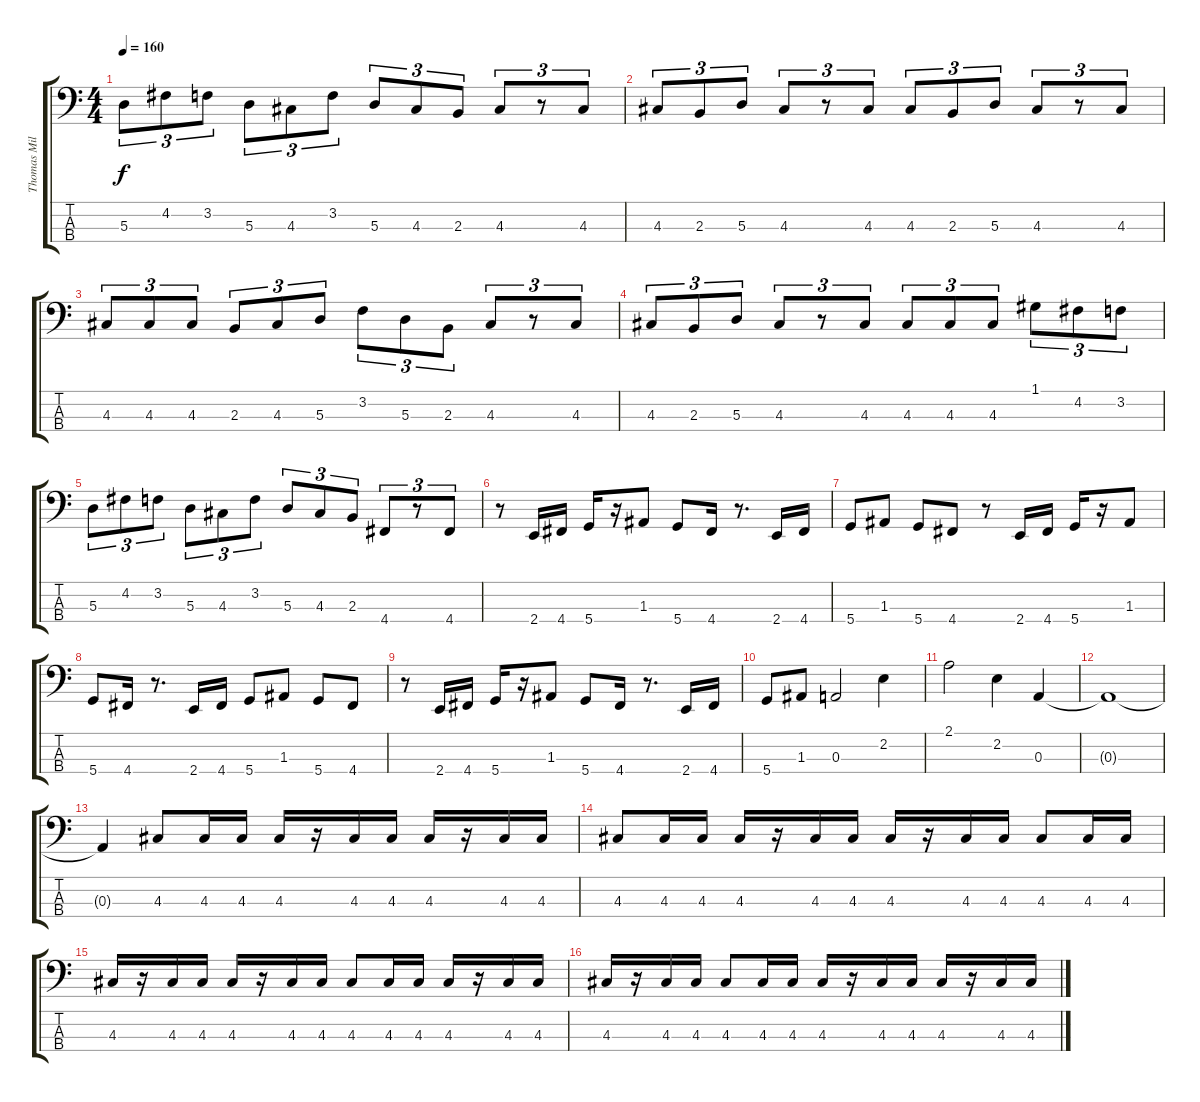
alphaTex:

\track ("Thomas Miller (Bass)" "Thomas Mil") {instrument electricbassfinger}
\staff {score tabs}
\tuning (G2 D2 A1 D1) {hide}
\ts (4 4)
\tempo 160
\clef f4
\ks c
5.3.8{tu (3 2) dy f} 4.2.8{tu (3 2)} 3.2.8{tu (3 2)} 5.3.8{tu (3 2)} 4.3.8{tu (3 2)} 3.2.8{tu (3 2)} 5.3.8{tu (3 2)} 4.3.8{tu (3 2)} 2.3.8{tu (3 2)} 4.3.8{tu (3 2)} r.8{tu (3 2)} 4.3.8{tu (3 2)} |
4.3.8{tu (3 2)} 2.3.8{tu (3 2)} 5.3.8{tu (3 2)} 4.3.8{tu (3 2)} r.8{tu (3 2)} 4.3.8{tu (3 2)} 4.3.8{tu (3 2)} 2.3.8{tu (3 2)} 5.3.8{tu (3 2)} 4.3.8{tu (3 2)} r.8{tu (3 2)} 4.3.8{tu (3 2)} |
4.3.8{tu (3 2)} 4.3.8{tu (3 2)} 4.3.8{tu (3 2)} 2.3.8{tu (3 2)} 4.3.8{tu (3 2)} 5.3.8{tu (3 2)} 3.2.8{tu (3 2)} 5.3.8{tu (3 2)} 2.3.8{tu (3 2)} 4.3.8{tu (3 2)} r.8{tu (3 2)} 4.3.8{tu (3 2)} |
4.3.8{tu (3 2)} 2.3.8{tu (3 2)} 5.3.8{tu (3 2)} 4.3.8{tu (3 2)} r.8{tu (3 2)} 4.3.8{tu (3 2)} 4.3.8{tu (3 2)} 4.3.8{tu (3 2)} 4.3.8{tu (3 2)} 1.1.8{tu (3 2)} 4.2.8{tu (3 2)} 3.2.8{tu (3 2)} |
5.3.8{tu (3 2)} 4.2.8{tu (3 2)} 3.2.8{tu (3 2)} 5.3.8{tu (3 2)} 4.3.8{tu (3 2)} 3.2.8{tu (3 2)} 5.3.8{tu (3 2)} 4.3.8{tu (3 2)} 2.3.8{tu (3 2)} 4.4.8{tu (3 2)} r.8{tu (3 2)} 4.4.8{tu (3 2)} |
r.8 2.4.16 4.4.16 5.4.16 r.16 1.3.8 5.4.8 4.4.16 r.8{d} 2.4.16 4.4.16 |
5.4.8 1.3.8 5.4.8 4.4.8 r.8 2.4.16 4.4.16 5.4.16 r.16 1.3.8 |
5.4.8 4.4.16 r.8{d} 2.4.16 4.4.16 5.4.8 1.3.8 5.4.8 4.4.8 |
r.8 2.4.16 4.4.16 5.4.16 r.16 1.3.8 5.4.8 4.4.16 r.8{d} 2.4.16 4.4.16 |
5.4.8 1.3.8 0.3.2 2.2.4 |
2.1.2 2.2.4 0.3.4 |
0.3{t}.1 |
0.3{t}.4 4.3.8 4.3.16 4.3.16 4.3.16 r.16 4.3.16 4.3.16 4.3.16 r.16 4.3.16 4.3.16 |
4.3.8 4.3.16 4.3.16 4.3.16 r.16 4.3.16 4.3.16 4.3.16 r.16 4.3.16 4.3.16 4.3.8 4.3.16 4.3.16 |
4.3.16 r.16 4.3.16 4.3.16 4.3.16 r.16 4.3.16 4.3.16 4.3.8 4.3.16 4.3.16 4.3.16 r.16 4.3.16 4.3.16 |
4.3.16 r.16 4.3.16 4.3.16 4.3.8 4.3.16 4.3.16 4.3.16 r.16 4.3.16 4.3.16 4.3.16 r.16 4.3.16 4.3.16
